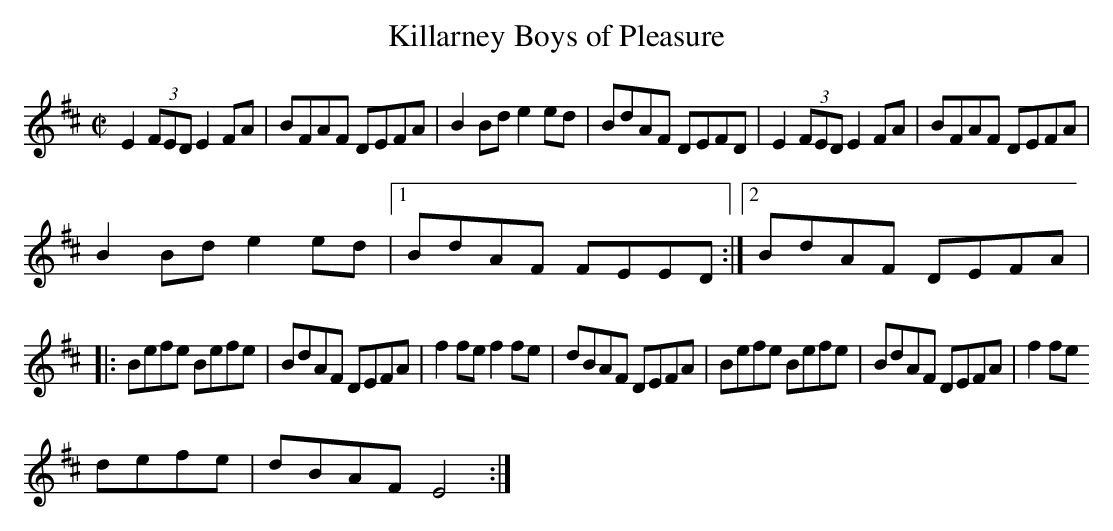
X:1
T:Killarney Boys of Pleasure
M:C|
L:1/8
K:EDor
E2 (3FED E2 FA|BFAF DEFA|B2 Bd e2 ed|BdAF DEFD|E2 (3FED E2 FA|BFAF DEFA|
B2 Bd e2 ed |1BdAF FEED :|2BdAF DEFA|
|:Befe Befe|BdAF DEFA |f2 fe f2 fe |dBAF DEFA |Befe Befe|BdAF DEFA|f2 fe
 defe|dBAF E4  :|
